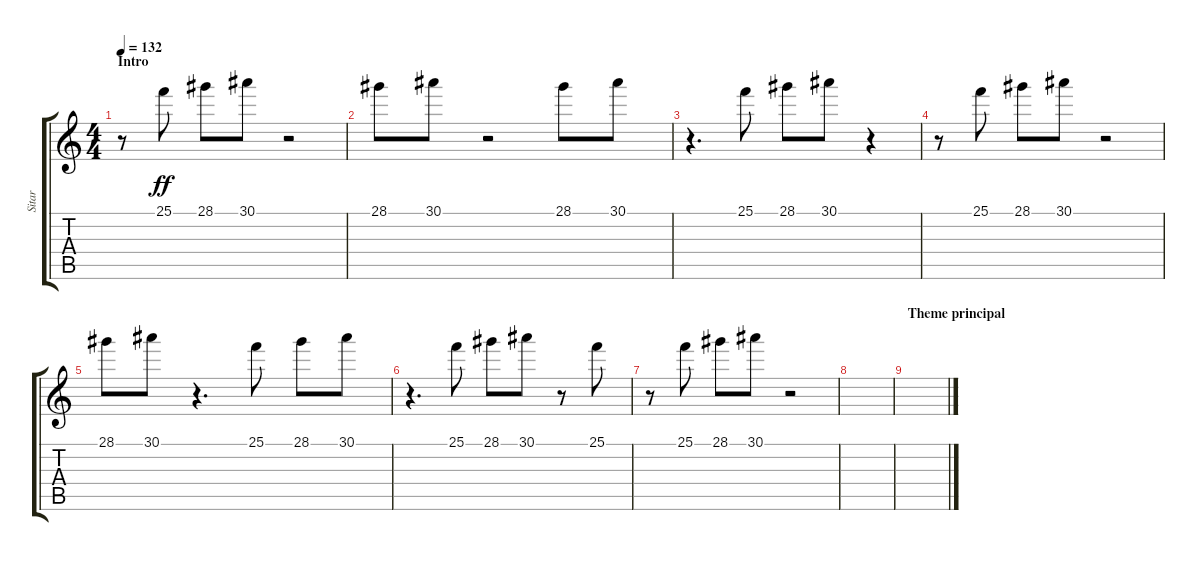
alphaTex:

\track ("Sitar" "Sitar") {instrument sitar}
\staff {score tabs}
\tuning (E4 B3 G3 D3 A2 E2) {hide}
\ts (4 4)
\section ("" "Intro")
\tempo 132
\clef g2
\ks c
r.8{dy ff instrument sitar} 25.1.8 28.1.8 30.1.8 r.2 |
28.1.8 30.1.8 r.2 28.1.8 30.1.8 |
r.4{d} 25.1.8 28.1.8 30.1.8 r.4 |
r.8 25.1.8 28.1.8 30.1.8 r.2 |
28.1.8 30.1.8 r.4{d} 25.1.8 28.1.8 30.1.8 |
r.4{d} 25.1.8 28.1.8 30.1.8 r.8 25.1.8 |
r.8 25.1.8 28.1.8 30.1.8 r.2 |
|
\section ("" "Theme principal")
